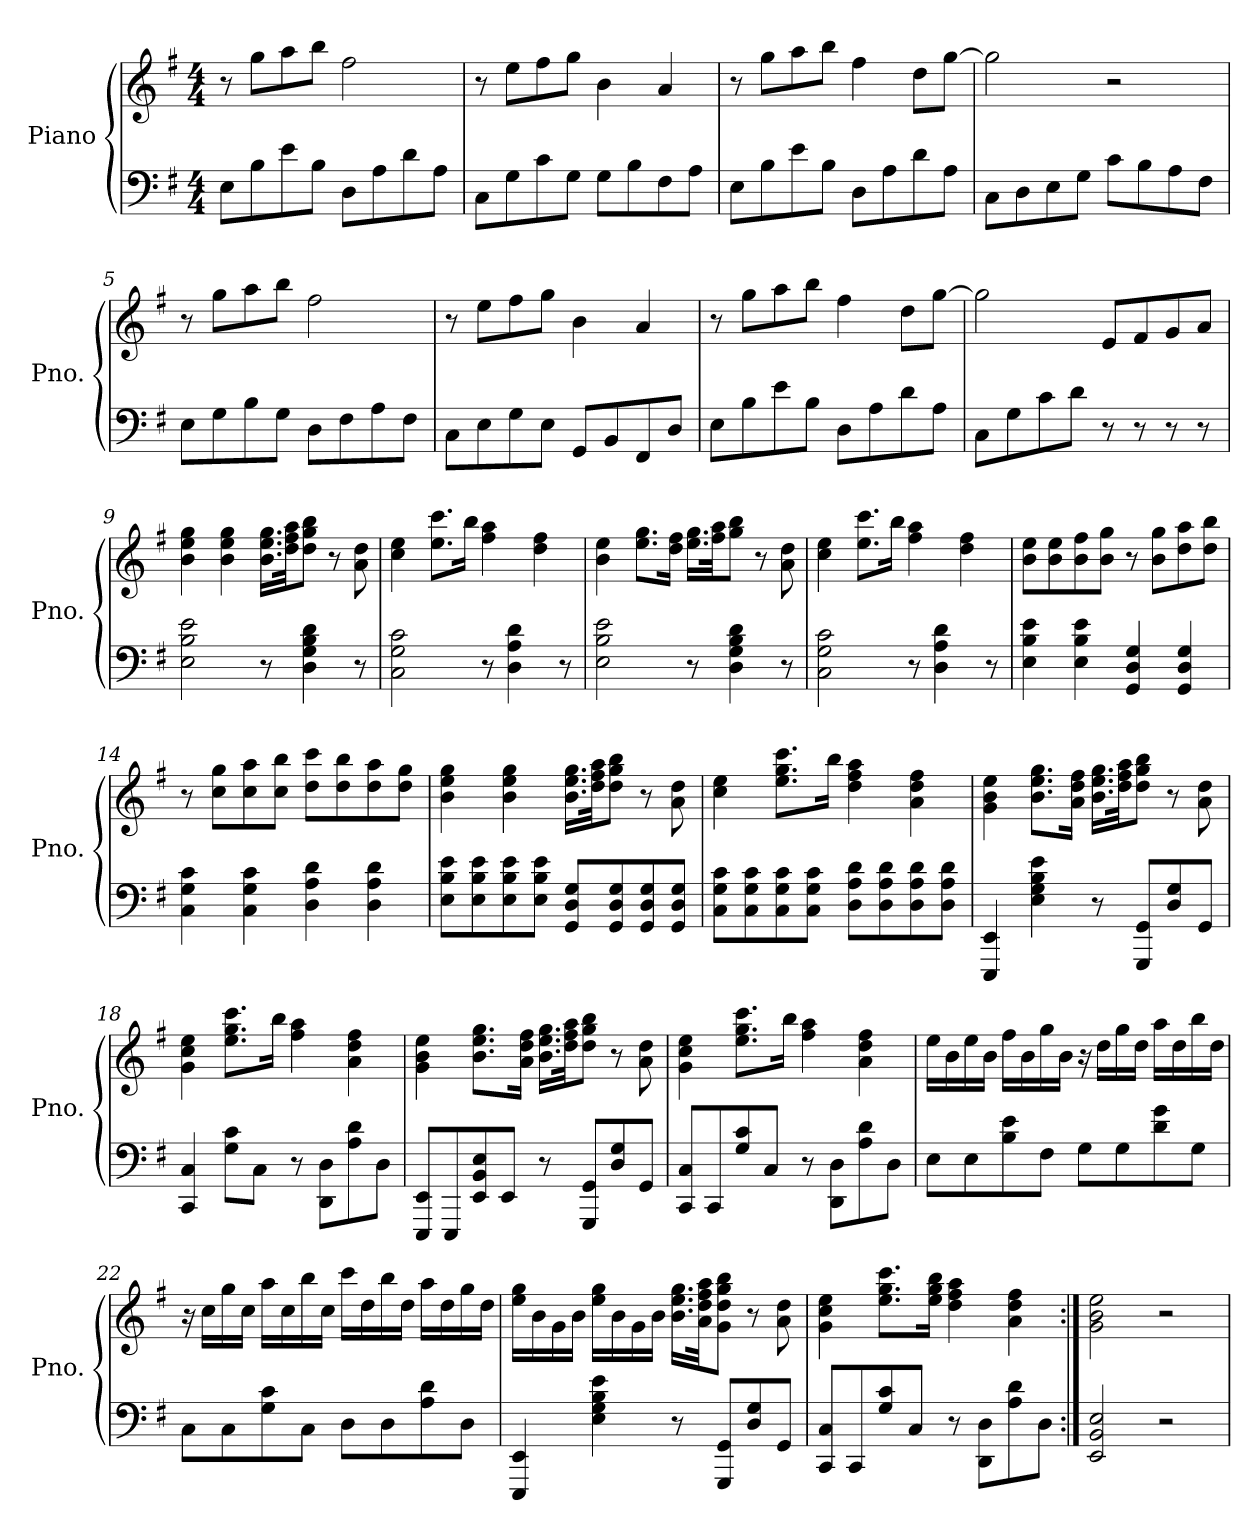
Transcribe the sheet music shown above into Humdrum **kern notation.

**kern	**kern
*part1	*part1
*staff2	*staff1
*I"Piano	*
*I'Pno.	*
*clefF4	*clefG2
*k[f#]	*k[f#]
*M4/4	*M4/4
*MM80	*MM80
=1	=1
8E\L	8r
8B\	8gg\L
8e\	8aa\
8B\J	8bb\J
8D\L	2ff#\
8A\	.
8d\	.
8A\J	.
=2	=2
8C\L	8r
8G\	8ee\L
8c\	8ff#\
8G\J	8gg\J
8G\L	4b\
8B\	.
8F#\	4a/
8A\J	.
=3	=3
8E\L	8r
8B\	8gg\L
8e\	8aa\
8B\J	8bb\J
8D\L	4ff#\
8A\	.
8d\	8dd\L
8A\J	[8gg\J
=4	=4
8C\L	2gg\]
8D\	.
8E\	.
8G\J	.
8c\L	2r
8B\	.
8A\	.
8F#\J	.
=5	=5
8E\L	8r
8G\	8gg\L
8B\	8aa\
8G\J	8bb\J
8D\L	2ff#\
8F#\	.
8A\	.
8F#\J	.
!!LO:LB:g=z
=6	=6
8C\L	8r
8E\	8ee\L
8G\	8ff#\
8E\J	8gg\J
8GG/L	4b\
8BB/	.
8FF#/	4a/
8D/J	.
=7	=7
8E\L	8r
8B\	8gg\L
8e\	8aa\
8B\J	8bb\J
8D\L	4ff#\
8A\	.
8d\	8dd\L
8A\J	[8gg\J
=8	=8
8C\L	2gg\]
8G\	.
8c\	.
8d\J	.
8r	8e/L
8r	8f#/
8r	8g/
8r	8a/J
=9	=9
2E\ 2B\ 2e\	4b\ 4ee\ 4gg\
.	4b\ 4ee\ 4gg\
8r	16.b\ 16.ee\ 16.gg\LL
.	32dd\ 32ff#\ 32aa\JK
4D\ 4G\ 4B\ 4d\	8dd\ 8gg\ 8bb\J
.	8r
8r	8a\ 8dd\
=10	=10
2C\ 2G\ 2c\	4cc\ 4ee\
.	8.ee\ 8.ccc\L
.	16bb\Jk
8r	4ff#\ 4aa\
4D\ 4A\ 4d\	.
.	4dd\ 4ff#\
8r	.
!!LO:LB:g=z
=11	=11
2E\ 2B\ 2e\	4b\ 4ee\
.	8.ee\ 8.gg\L
.	16dd\ 16ff#\Jk
8r	16.ee\ 16.gg\LL
.	32ff#\ 32aa\JK
4D\ 4G\ 4B\ 4d\	8gg\ 8bb\J
.	8r
8r	8a\ 8dd\
=12	=12
2C\ 2G\ 2c\	4cc\ 4ee\
.	8.ee\ 8.ccc\L
.	16bb\Jk
8r	4ff#\ 4aa\
4D\ 4A\ 4d\	.
.	4dd\ 4ff#\
8r	.
=13	=13
4E\ 4B\ 4e\	8b\ 8ee\L
.	8b\ 8ee\
4E\ 4B\ 4e\	8b\ 8ff#\
.	8b\ 8gg\J
4GG/ 4D/ 4G/	8r
.	8b\ 8gg\L
4GG/ 4D/ 4G/	8dd\ 8aa\
.	8dd\ 8bb\J
=14	=14
4C\ 4G\ 4c\	8r
.	8cc\ 8gg\L
4C\ 4G\ 4c\	8cc\ 8aa\
.	8cc\ 8bb\J
4D\ 4A\ 4d\	8dd\ 8ccc\L
.	8dd\ 8bb\
4D\ 4A\ 4d\	8dd\ 8aa\
.	8dd\ 8gg\J
!!LO:LB:g=z
=15	=15
8E\ 8B\ 8e\L	4b\ 4ee\ 4gg\
8E\ 8B\ 8e\	.
8E\ 8B\ 8e\	4b\ 4ee\ 4gg\
8E\ 8B\ 8e\J	.
8GG/ 8D/ 8G/L	16.b\ 16.ee\ 16.gg\LL
.	32dd\ 32ff#\ 32aa\JK
8GG/ 8D/ 8G/	8dd\ 8gg\ 8bb\J
8GG/ 8D/ 8G/	8r
8GG/ 8D/ 8G/J	8a\ 8dd\
=16	=16
8C\ 8G\ 8c\L	4cc\ 4ee\
8C\ 8G\ 8c\	.
8C\ 8G\ 8c\	8.ee\ 8.gg\ 8.ccc\L
8C\ 8G\ 8c\J	.
.	16bb\Jk
8D\ 8A\ 8d\L	4dd\ 4ff#\ 4aa\
8D\ 8A\ 8d\	.
8D\ 8A\ 8d\	4a\ 4dd\ 4ff#\
8D\ 8A\ 8d\J	.
=17	=17
4EEE/ 4EE/	4g\ 4b\ 4ee\
4E\ 4G\ 4B\ 4e\	8.b\ 8.ee\ 8.gg\L
.	16a\ 16dd\ 16ff#\Jk
8r	16.b\ 16.ee\ 16.gg\LL
.	32dd\ 32ff#\ 32aa\JK
8GGG/ 8GG/L	8dd\ 8gg\ 8bb\J
8D/ 8G/	8r
8GG/J	8a\ 8dd\
=18	=18
4CC/ 4C/	4g\ 4cc\ 4ee\
8G\ 8c\L	8.ee\ 8.gg\ 8.ccc\L
8C\J	.
.	16bb\Jk
8r	4ff#\ 4aa\
8DD\ 8D\L	.
8A\ 8d\	4a\ 4dd\ 4ff#\
8D\J	.
!!LO:LB:g=z
=19	=19
8EEE/ 8EE/L	4g\ 4b\ 4ee\
8EEE/	.
8EE/ 8BB/ 8E/	8.b\ 8.ee\ 8.gg\L
8EE/J	.
.	16a\ 16dd\ 16ff#\Jk
8r	16.b\ 16.ee\ 16.gg\LL
.	32dd\ 32ff#\ 32aa\JK
8GGG/ 8GG/L	8dd\ 8gg\ 8bb\J
8D/ 8G/	8r
8GG/J	8a\ 8dd\
=20	=20
8CC/ 8C/L	4g\ 4cc\ 4ee\
8CC/	.
8G/ 8c/	8.ee\ 8.gg\ 8.ccc\L
8C/J	.
.	16bb\Jk
8r	4ff#\ 4aa\
8DD\ 8D\L	.
8A\ 8d\	4a\ 4dd\ 4ff#\
8D\J	.
=21	=21
8E\L	16ee\LL
.	16b\
8E\	16ee\
.	16b\JJ
8B\ 8e\	16ff#\LL
.	16b\
8F#\J	16gg\
.	16b\JJ
8G\L	16r
.	16dd\LL
8G\	16gg\
.	16dd\JJ
8d\ 8g\	16aa\LL
.	16dd\
8G\J	16bb\
.	16dd\JJ
!!LO:PB:g=z
=22	=22
8C\L	16r
.	16cc\LL
8C\	16gg\
.	16cc\JJ
8G\ 8c\	16aa\LL
.	16cc\
8C\J	16bb\
.	16cc\JJ
8D\L	16ccc\LL
.	16dd\
8D\	16bb\
.	16dd\JJ
8A\ 8d\	16aa\LL
.	16dd\
8D\J	16gg\
.	16dd\JJ
=23	=23
4EEE/ 4EE/	16ee\ 16gg\LL
.	16b\
.	16g\
.	16b\JJ
4E\ 4G\ 4B\ 4e\	16ee\ 16gg\LL
.	16b\
.	16g\
.	16b\JJ
8r	16.b\ 16.ee\ 16.gg\LL
.	32a\ 32dd\ 32ff#\ 32aa\JK
8GGG/ 8GG/L	8g\ 8dd\ 8gg\ 8bb\J
8D/ 8G/	8r
8GG/J	8a\ 8dd\
=24	=24
8CC/ 8C/L	4g\ 4cc\ 4ee\
8CC/	.
8G/ 8c/	8.ee\ 8.gg\ 8.ccc\L
8C/J	.
.	16ee\ 16gg\ 16bb\Jk
8r	4dd\ 4ff#\ 4aa\
8DD\ 8D\L	.
8A\ 8d\	4a\ 4dd\ 4ff#\
8D\J	.
=25:|!	=25:|!
2EE/ 2BB/ 2E/	2g\ 2b\ 2ee\
2r	2r
=	=
*-	*-
